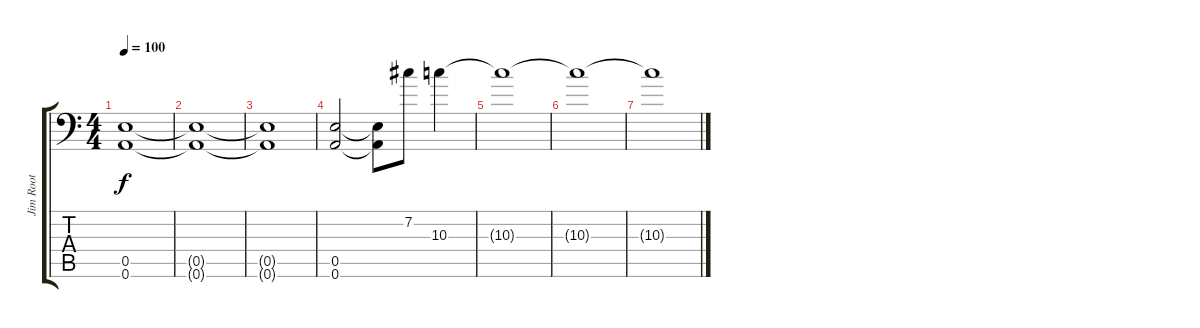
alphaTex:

\track ("Jim Root" "Jim Root") {instrument distortionguitar}
\staff {score tabs}
\tuning (B3 Gb3 D3 A2 E2 A1) {hide}
\ts (4 4)
\tempo 100
\clef f4
\ks c
(0.5{t} 0.6{t}).1{dy f} |
(0.5{t} 0.6{t}).1 |
(0.5{t} 0.6{t}).1 |
(0.5 0.6).2 (0.5{t} 0.6{t}).8 7.2.8 10.3.4 |
10.3{t}.1 |
10.3{t}.1 |
10.3{t}.1
